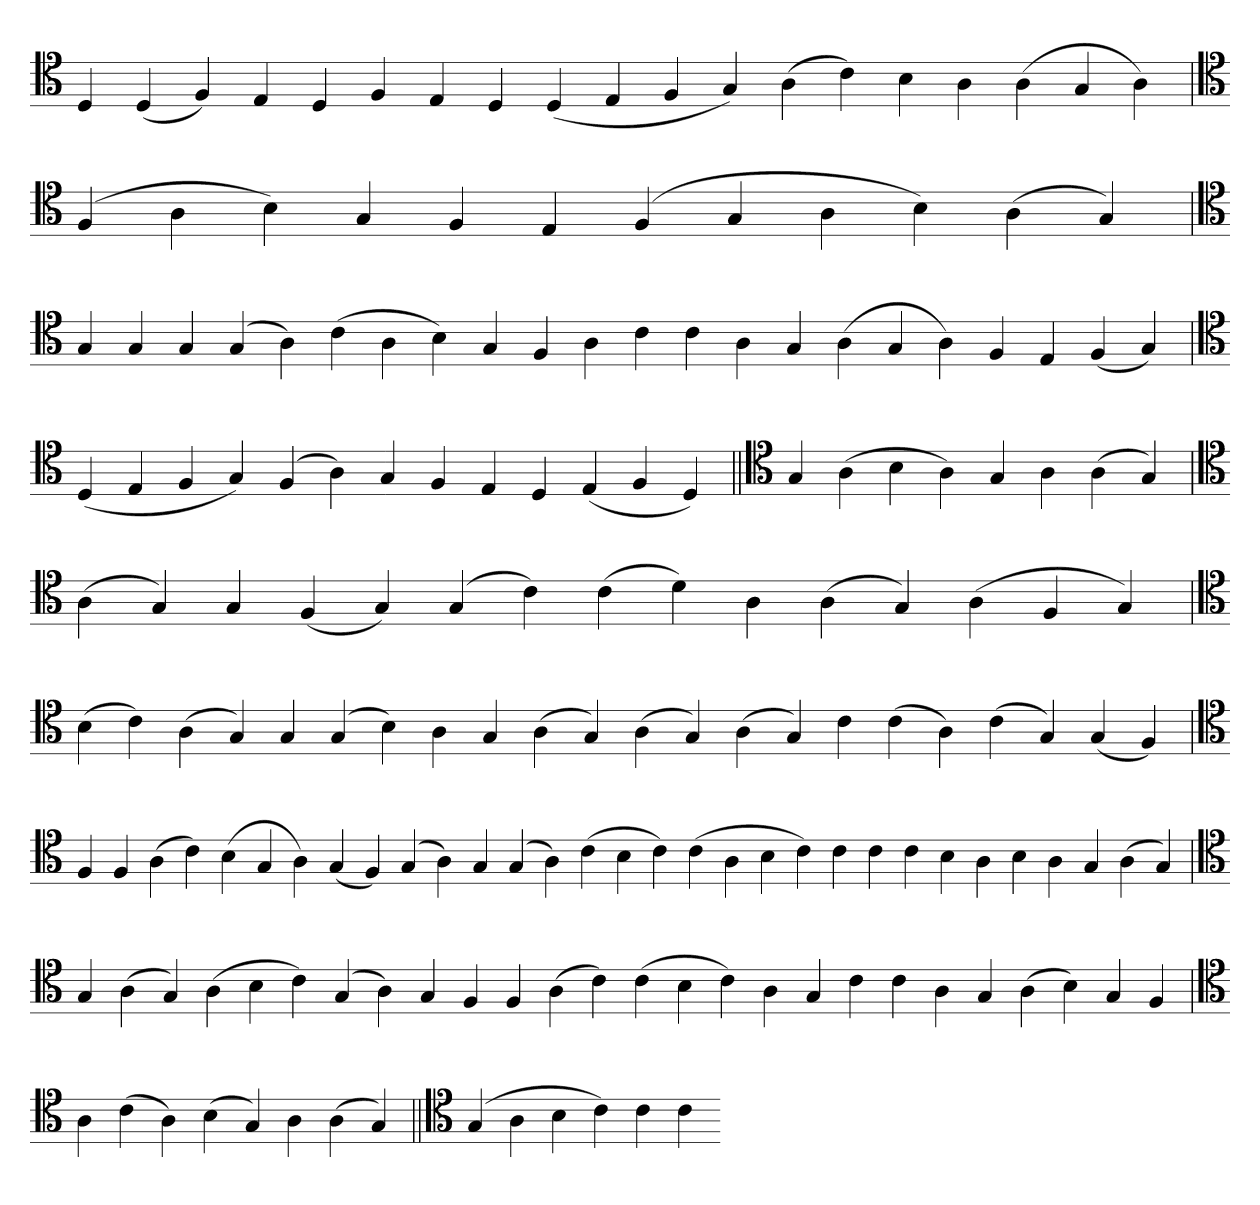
**kern
*part1
*staff1
*clefC4
=
4D
(4D
4F)
4E
4D
4F
4E
4D
(4D
4E
4F
4G)
(4A
4c)
4B
4A
(4A
4G
4A)
=`
*clefC4
(4F
4A
4B)
4G
4F
4E
(4F
4G
4A
4B)
(4A
4G)
=`
*clefC4
4G
4G
4G
(4G
4A)
(4c
4A
4B)
4G
4F
4A
4c
4c
4A
4G
(4A
4G
4A)
4F
4E
(4F
4G)
=`
*clefC4
(4D
4E
4F
4G)
(4F
4A)
4G
4F
4E
4D
(4E
4F
4D)
=||
*clefC4
4G
(4A
4B
4A)
4G
4A
(4A
4G)
=`
*clefC4
(4A
4G)
4G
(4F
4G)
(4G
4c)
(4c
4d)
4A
(4A
4G)
(4A
4F
4G)
=`
*clefC4
(4B
4c)
(4A
4G)
4G
(4G
4B)
4A
4G
(4A
4G)
(4A
4G)
(4A
4G)
4c
(4c
4A)
(4c
4G)
(4G
4F)
=
*clefC4
4F
4F
(4A
4c)
(4B
4G
4A)
(4G
4F)
(4G
4A)
4G
(4G
4A)
(4c
4B
4c)
(4c
4A
4B
4c)
4c
4c
4c
4B
4A
4B
4A
4G
(4A
4G)
='
*clefC4
4G
(4A
4G)
(4A
4B
4c)
(4G
4A)
4G
4F
4F
(4A
4c)
(4c
4B
4c)
4A
4G
4c
4c
4A
4G
(4A
4B)
4G
4F
=`
*clefC4
4A
(4c
4A)
(4B
4G)
4A
(4A
4G)
=||
*clefC4
(4G
4A
4B
4c)
4c
4c
=-
*-
